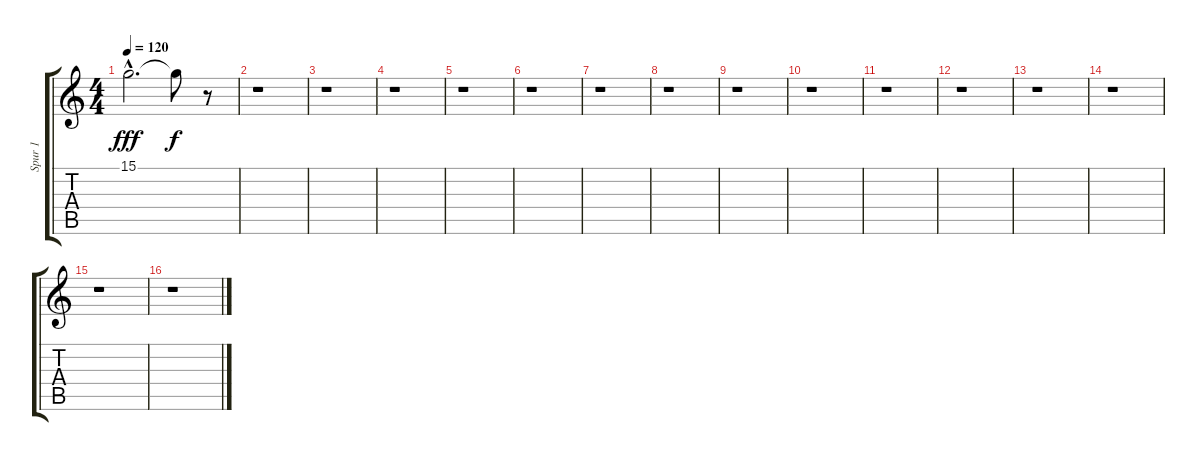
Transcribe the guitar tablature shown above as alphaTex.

\track ("Spur 1" "Spur 1") {instrument clarinet}
\staff {score tabs}
\tuning (E4 B3 G3 D3 A2 E2) {hide}
\ts (4 4)
\tempo 120
\clef g2
\ks c
15.1{hac}.2{d dy fff} 15.1{t}.8{dy f} r.8 |
r.1 |
r.1 |
r.1 |
r.1 |
r.1 |
r.1 |
r.1 |
r.1 |
r.1 |
r.1 |
r.1 |
r.1 |
r.1 |
r.1 |
r.1
